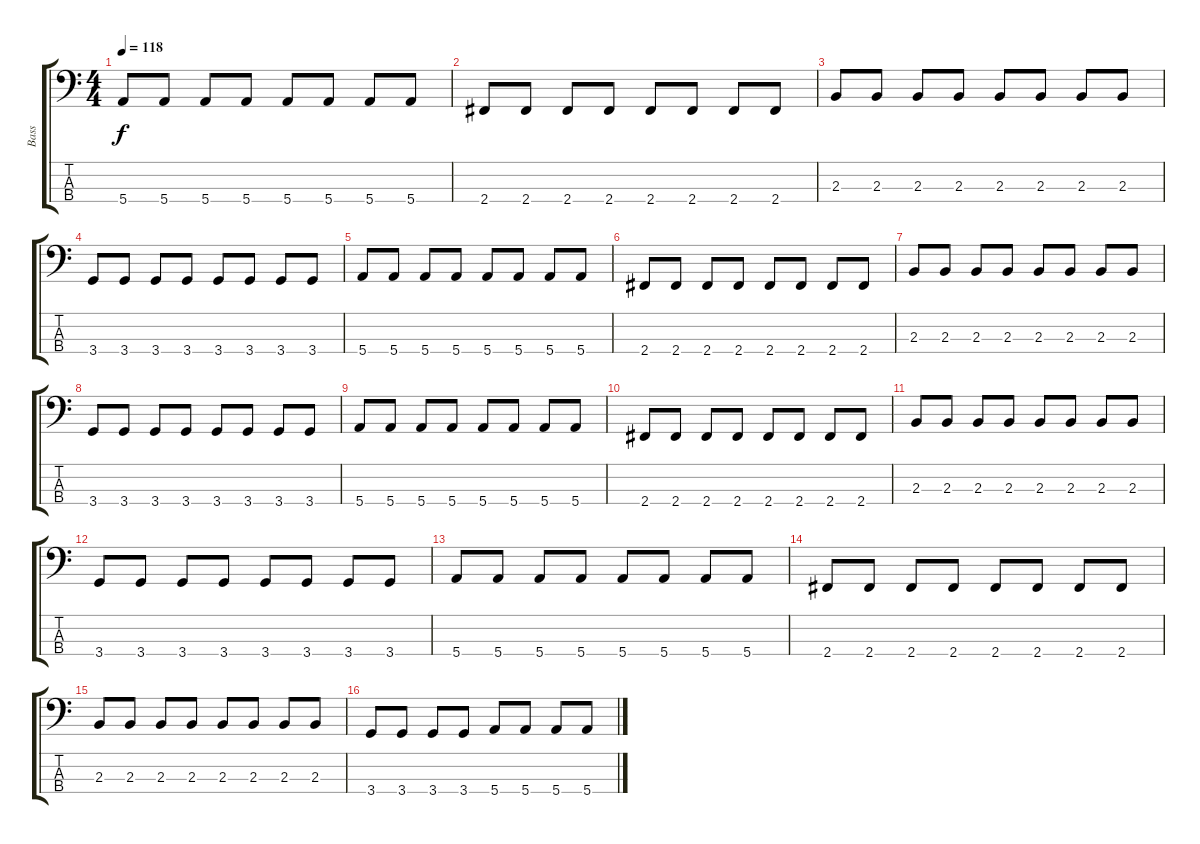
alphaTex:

\track ("Bass" "Bass") {instrument electricbasspick}
\staff {score tabs}
\tuning (G2 D2 A1 E1) {hide}
\ts (4 4)
\tempo 118
\clef f4
\ks c
5.4.8{dy f} 5.4.8 5.4.8 5.4.8 5.4.8 5.4.8 5.4.8 5.4.8 |
2.4.8 2.4.8 2.4.8 2.4.8 2.4.8 2.4.8 2.4.8 2.4.8 |
2.3.8 2.3.8 2.3.8 2.3.8 2.3.8 2.3.8 2.3.8 2.3.8 |
3.4.8 3.4.8 3.4.8 3.4.8 3.4.8 3.4.8 3.4.8 3.4.8 |
5.4.8 5.4.8 5.4.8 5.4.8 5.4.8 5.4.8 5.4.8 5.4.8 |
2.4.8 2.4.8 2.4.8 2.4.8 2.4.8 2.4.8 2.4.8 2.4.8 |
2.3.8 2.3.8 2.3.8 2.3.8 2.3.8 2.3.8 2.3.8 2.3.8 |
3.4.8 3.4.8 3.4.8 3.4.8 3.4.8 3.4.8 3.4.8 3.4.8 |
5.4.8 5.4.8 5.4.8 5.4.8 5.4.8 5.4.8 5.4.8 5.4.8 |
2.4.8 2.4.8 2.4.8 2.4.8 2.4.8 2.4.8 2.4.8 2.4.8 |
2.3.8 2.3.8 2.3.8 2.3.8 2.3.8 2.3.8 2.3.8 2.3.8 |
3.4.8 3.4.8 3.4.8 3.4.8 3.4.8 3.4.8 3.4.8 3.4.8 |
5.4.8 5.4.8 5.4.8 5.4.8 5.4.8 5.4.8 5.4.8 5.4.8 |
2.4.8 2.4.8 2.4.8 2.4.8 2.4.8 2.4.8 2.4.8 2.4.8 |
2.3.8 2.3.8 2.3.8 2.3.8 2.3.8 2.3.8 2.3.8 2.3.8 |
3.4.8 3.4.8 3.4.8 3.4.8 5.4.8 5.4.8 5.4.8 5.4.8
